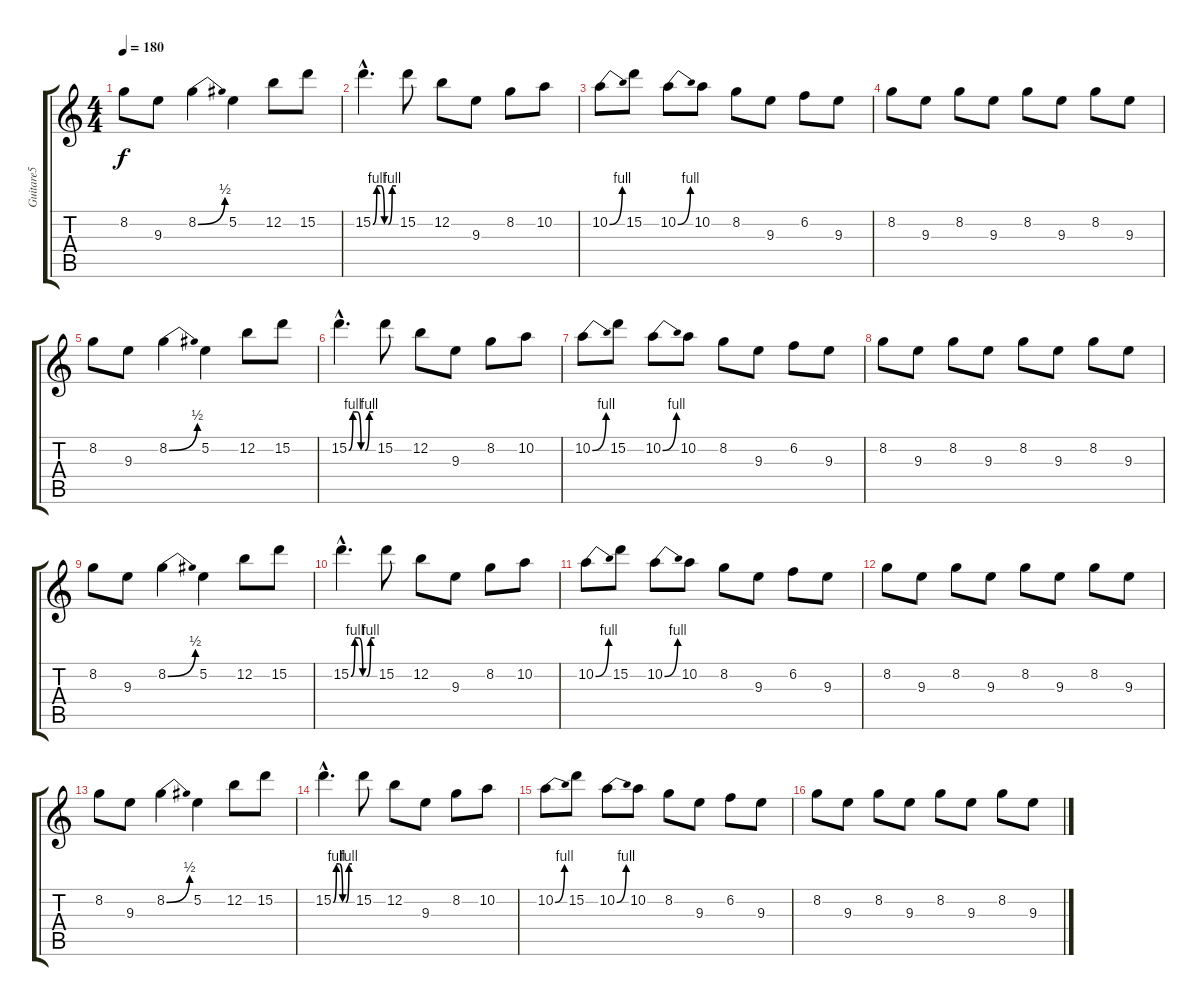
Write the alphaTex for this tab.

\track ("Guitare5" "Guitare5") {instrument distortionguitar}
\staff {score tabs}
\tuning (E4 B3 G3 D3 A2 E2) {hide}
\ts (4 4)
\tempo 180
\clef g2
\ks c
8.2.8{dy f} 9.3.8 8.2{be (bend 0 0 60 2)}.4 5.2.4 12.2.8 15.2.8 |
15.2{be (custom 0 0 10 4 20 4 30 0 40 0 50 4 60 4) hac}.4{d} 15.2.8 12.2.8 9.3.8 8.2.8 10.2.8 |
10.2{be (bend 0 0 60 4)}.8 15.2.8 10.2{be (bend 0 0 60 4)}.8 10.2.8 8.2.8 9.3.8 6.2.8 9.3.8 |
8.2.8{volume 11} 9.3.8 8.2.8 9.3.8 8.2.8 9.3.8 8.2.8 9.3.8 |
8.2.8 9.3.8 8.2{be (bend 0 0 60 2)}.4 5.2.4 12.2.8 15.2.8 |
15.2{be (custom 0 0 10 4 20 4 30 0 40 0 50 4 60 4) hac}.4{d} 15.2.8 12.2.8 9.3.8 8.2.8 10.2.8 |
10.2{be (bend 0 0 60 4)}.8 15.2.8 10.2{be (bend 0 0 60 4)}.8 10.2.8 8.2.8 9.3.8 6.2.8 9.3.8 |
8.2.8{volume 11} 9.3.8 8.2.8 9.3.8 8.2.8 9.3.8 8.2.8 9.3.8 |
8.2.8 9.3.8 8.2{be (bend 0 0 60 2)}.4 5.2.4 12.2.8 15.2.8 |
15.2{be (custom 0 0 10 4 20 4 30 0 40 0 50 4 60 4) hac}.4{d} 15.2.8 12.2.8 9.3.8 8.2.8 10.2.8 |
10.2{be (bend 0 0 60 4)}.8 15.2.8 10.2{be (bend 0 0 60 4)}.8 10.2.8 8.2.8 9.3.8 6.2.8 9.3.8 |
8.2.8{volume 0} 9.3.8 8.2.8 9.3.8 8.2.8 9.3.8 8.2.8 9.3.8 |
8.2.8 9.3.8 8.2{be (bend 0 0 60 2)}.4 5.2.4 12.2.8 15.2.8 |
15.2{be (custom 0 0 10 4 20 4 30 0 40 0 50 4 60 4) hac}.4{d} 15.2.8 12.2.8 9.3.8 8.2.8 10.2.8 |
10.2{be (bend 0 0 60 4)}.8 15.2.8 10.2{be (bend 0 0 60 4)}.8 10.2.8 8.2.8 9.3.8 6.2.8 9.3.8 |
8.2.8 9.3.8 8.2.8 9.3.8 8.2.8 9.3.8 8.2.8 9.3.8
